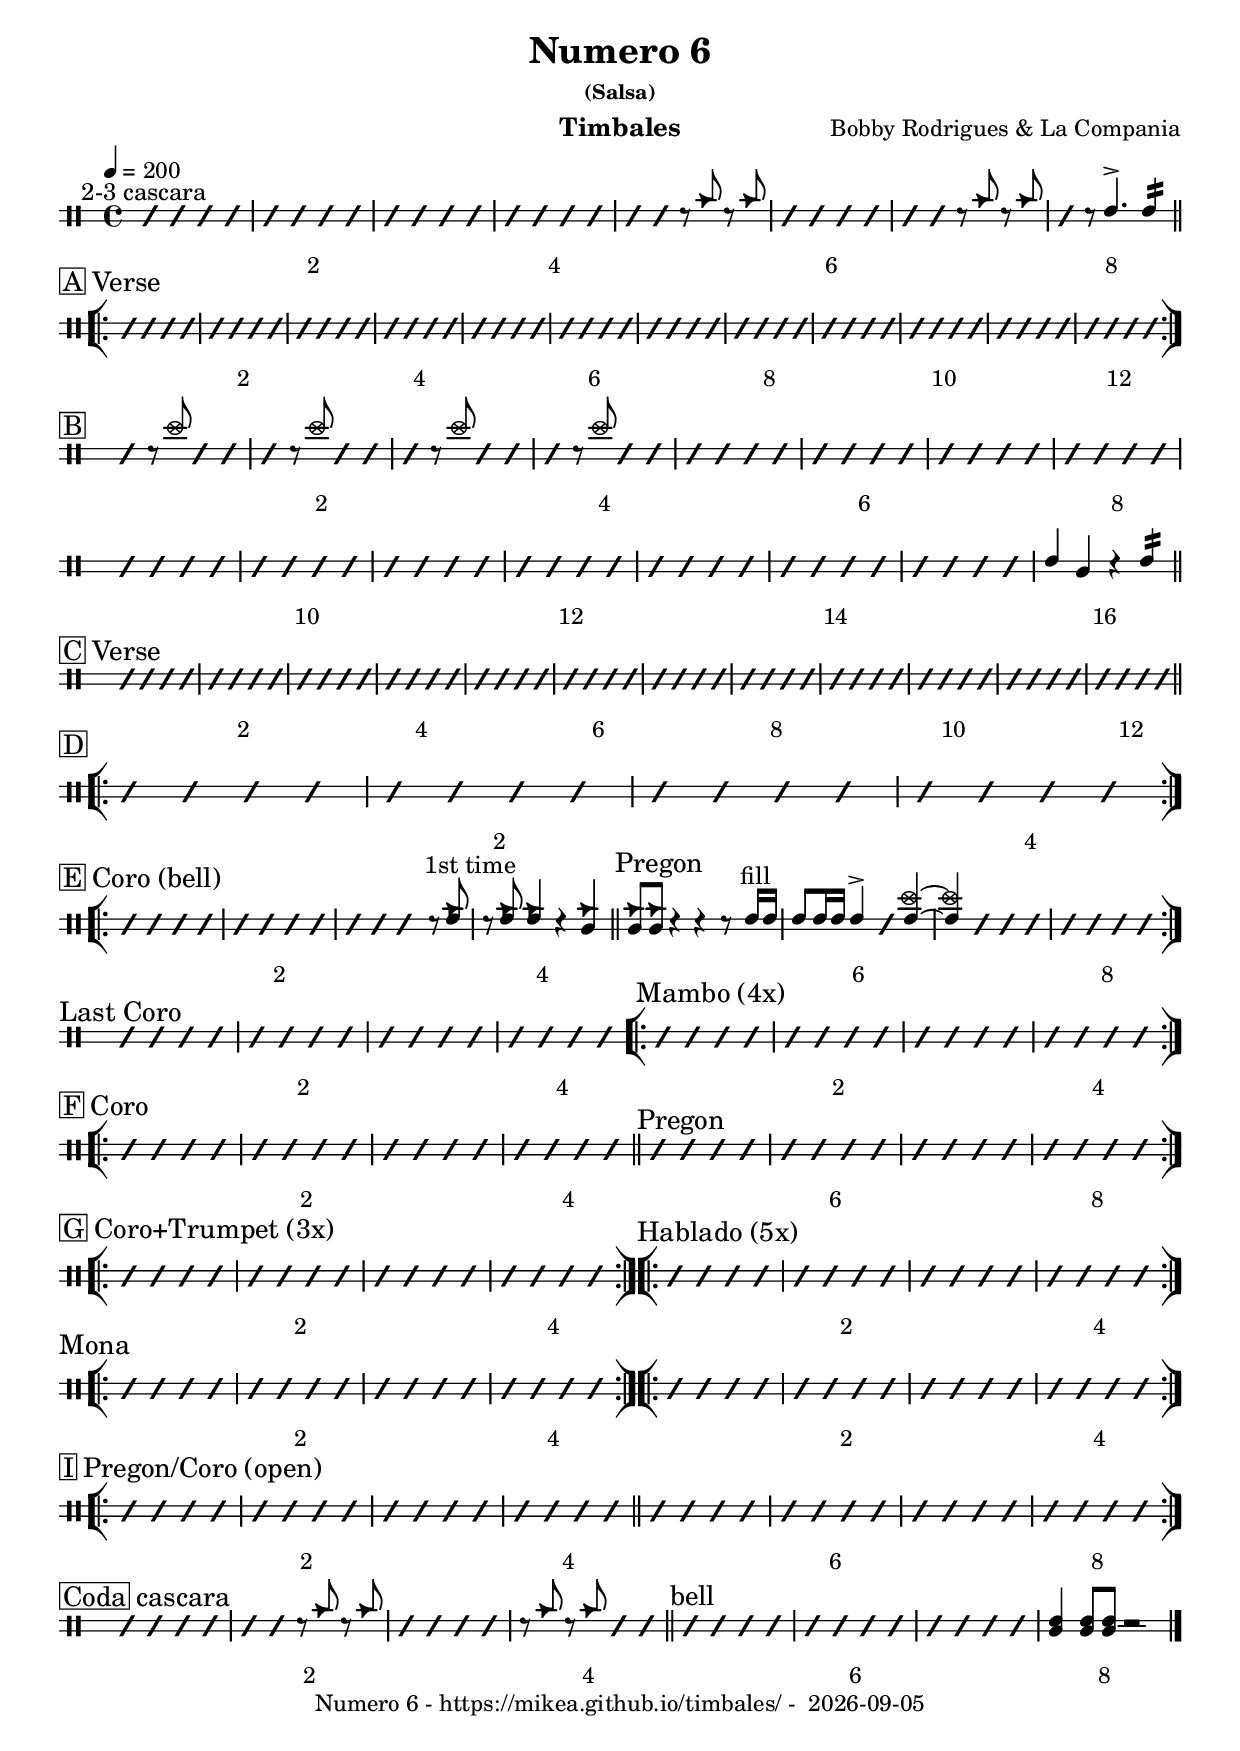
\version "2.24.2"
\include "charts/common.ly"

date = #(strftime "%Y-%m-%d" (localtime (current-time)))

\header {
  title = "Numero 6"
  composer = "Bobby Rodrigues & La Compania"
  subsubtitle = "(Salsa)"
  instrument = "Timbales"
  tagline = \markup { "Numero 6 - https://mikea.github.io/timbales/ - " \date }
}

\newTimbalesStaff <<
    \newDrumVoiceOne \drummode { 
        \tempo 4 = 200

        % intro
        \textMark "2-3 cascara"
        \comp #4 | \comp #4 | \comp #4 | \comp #4 |
        \rs \rs r8 cb8 r8 cb8 | \comp #4  | \rs \rs r8 cb8 r8 cb8 | \rs r8 timh4.^> timh4:16 |


        \bar "[|:-||"

        % A
        \sect "A" "Verse"
        \comp #4 | \comp #4 | \comp #4 | \comp #4 |
        \comp #4 | \comp #4 | \comp #4 | \comp #4 |
        \comp #4 | \comp #4 | \comp #4 | \comp #4 |

        \bar ":|]" 

        % B
        \sect "B" ""
        \rs r8 cymc8 \rs \rs | \rs r8 cymc8 \rs \rs | \rs r8 cymc8 \rs \rs | \rs r8 cymc8 \rs \rs |
        \comp #4 | \comp #4 | \comp #4 | \comp #4 |
        \comp #4 | \comp #4 | \comp #4 | \comp #4 |
        \comp #4 | \comp #4 | \comp #4 | timh4 timl r4 timh4:16 |

        \bar "||"

        % C
        \sect "C" "Verse"
        \comp #4 | \comp #4 | \comp #4 | \comp #4 |
        \comp #4 | \comp #4 | \comp #4 | \comp #4 |
        \comp #4 | \comp #4 | \comp #4 | \comp #4 |

        \bar "[|:-||"

        % D
        \sect "D" ""
        \comp #4 | \comp #4 | \comp #4 | \comp #4 |

        \bar ":|][|:" 

        % E
        \sect "E" "Coro (bell)"
        \comp #4 | \comp #4 | 
        \rs \rs \rs \textMark "1st time" r8 <<timh8 cb8>> | r8 <<timh8 cb8>> <<timh4 cb4>> r4 <<timl4 cb4>> |
        \bar "||"
        \sectionLabel "Pregon"
        <<timl8 cb8>> <<timl8 cb8>> r4 r4 r8 \textMark "fill" timh16 16 | timh8 timh16 16 timh4^> \rs <<timh4~ cymc4~>> | <<timh4 cymc4>> \rs \rs \rs | \comp #4 |
        \bar ":|]" 
        \rbar
        \break
        \sectionLabel "Last Coro"
        \comp #4 | \comp #4 | \comp #4 | \comp #4 |

        \sectionLabel "Mambo (4x)"
        \rbar
        \bar "[|:-||"
        \comp #4 | \comp #4 | \comp #4 | \comp #4 |

        \bar ":|][|:" 

        % F
        \sect "F" "Coro"
        \comp #4 | \comp #4 | \comp #4 | \comp #4 |
        \bar "||"
        \sectionLabel "Pregon"
        \comp #4 | \comp #4 | \comp #4 | \comp #4 |

        \bar ":|][|:" 

        % G
        \sect "G" "Coro+Trumpet (3x)"
        \comp #4 | \comp #4 | \comp #4 | \comp #4 |
        \sectionLabel "Hablado (5x)"
        \bar ":|][|:" \rbar
        \comp #4 | \comp #4 | \comp #4 | \comp #4 |
        \bar ":|][|:" \rbar
        \sectionLabel "Mona"
        \comp #4 | \comp #4 | \comp #4 | \comp #4 |
        \bar ":|][|:" \rbar
        \comp #4 | \comp #4 | \comp #4 | \comp #4 |

        \bar ":|][|:" 

        % I
        \sect "I" "Pregon/Coro (open)"
        \comp #4 | \comp #4 | \comp #4 | \comp #4 |
        \bar "||"
        \comp #4 | \comp #4 | \comp #4 | \comp #4 |

        \bar ":|]" 

        % Coda
        \sect "Coda" "cascara"
        \comp #4 |  \rs \rs r8 cb8 r8 cb8 | \comp #4 | r8 cb8 r8 cb8  \rs  \rs  |
        \bar "||"
        \sectionLabel "bell"
        \comp #4 | \comp #4 | \comp #4 | <<timl4 timh4>> <<timl8 timh8>> <<timl8 timh8>> r2 |

        \bar "|."
    }
>>
